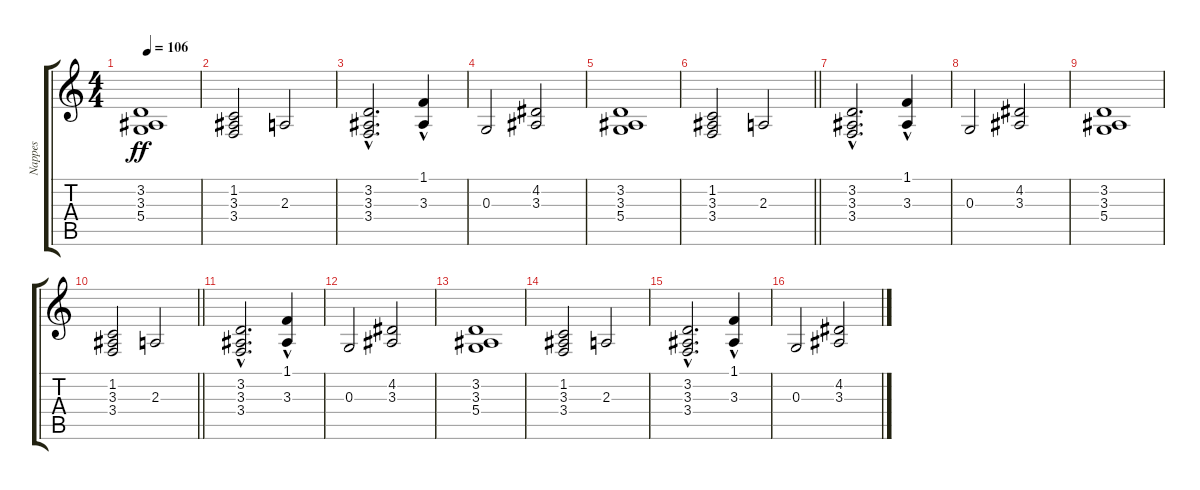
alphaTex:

\track ("Nappes" "Nappes") {instrument pad2warm}
\staff {score tabs}
\tuning (E4 B3 G3 D3 A2 E2) {hide}
\ts (4 4)
\tempo 106
\clef g2
\ks c
(3.2 3.3 5.4).1{dy ff} |
(1.2 3.3 3.4).2 2.3.2 |
(3.2{hac} 3.3{hac} 3.4).2{d} (1.1{hac} 3.3{hac}).4 |
0.3.2 (4.2 3.3).2 |
(3.2 3.3 5.4).1 |
\barLineRight lightlight
(1.2 3.3 3.4).2 2.3.2 |
(3.2{hac} 3.3{hac} 3.4).2{d} (1.1{hac} 3.3{hac}).4 |
0.3.2 (4.2 3.3).2 |
(3.2 3.3 5.4).1 |
\barLineRight lightlight
(1.2 3.3 3.4).2 2.3.2 |
(3.2{hac} 3.3{hac} 3.4).2{d} (1.1{hac} 3.3{hac}).4 |
0.3.2 (4.2 3.3).2 |
(3.2 3.3 5.4).1 |
(1.2 3.3 3.4).2 2.3.2 |
(3.2{hac} 3.3{hac} 3.4).2{d} (1.1{hac} 3.3{hac}).4 |
0.3.2 (4.2 3.3).2
